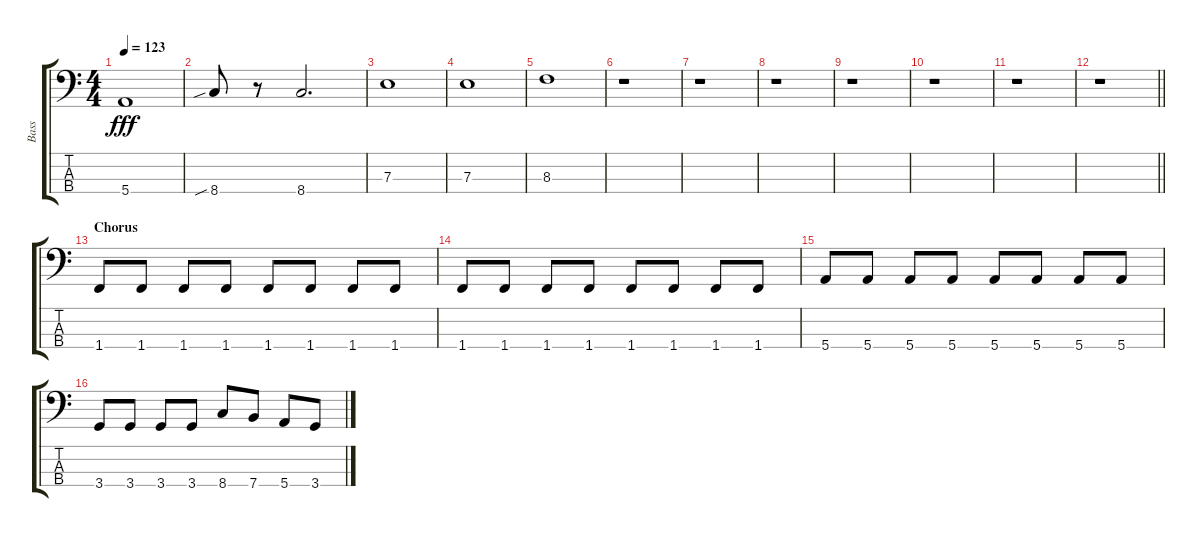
\track ("Bass" "Bass") {instrument electricbassfinger}
\staff {score tabs}
\tuning (G2 D2 A1 E1) {hide}
\ts (4 4)
\tempo 123
\clef f4
\ks c
5.4.1{dy fff} |
8.4{sib}.8 r.8 8.4.2{d} |
7.3.1 |
7.3.1 |
8.3.1 |
r.1 |
r.1 |
r.1 |
r.1 |
r.1 |
r.1 |
\barLineRight lightlight
r.1 |
\section ("" "Chorus")
1.4.8 1.4.8 1.4.8 1.4.8 1.4.8 1.4.8 1.4.8 1.4.8 |
1.4.8 1.4.8 1.4.8 1.4.8 1.4.8 1.4.8 1.4.8 1.4.8 |
5.4.8 5.4.8 5.4.8 5.4.8 5.4.8 5.4.8 5.4.8 5.4.8 |
3.4.8 3.4.8 3.4.8 3.4.8 8.4.8 7.4.8 5.4.8 3.4.8
